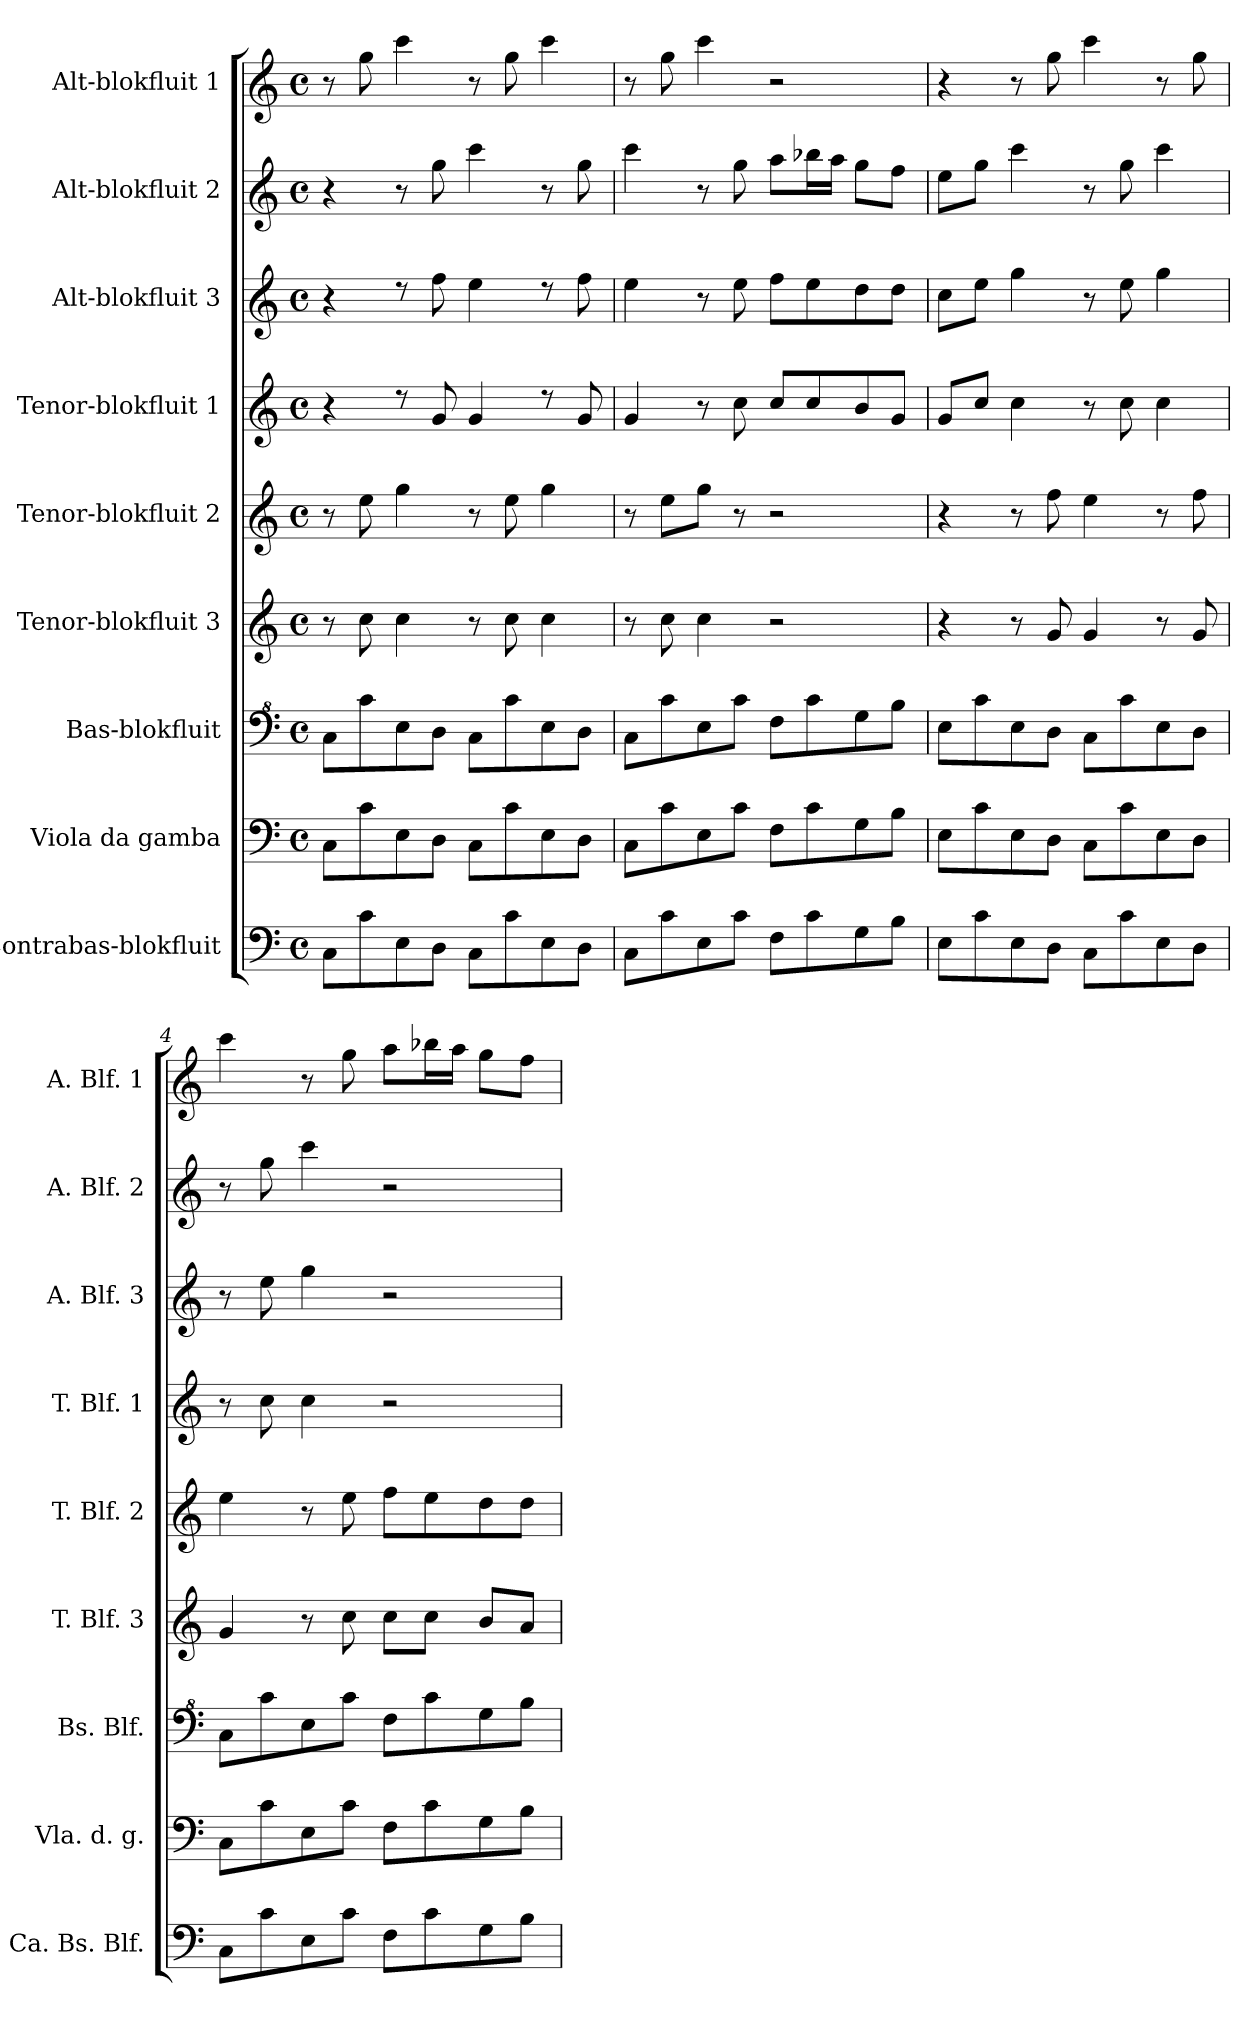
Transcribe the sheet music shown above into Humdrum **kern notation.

**kern	**kern	**kern	**kern	**kern	**kern	**kern	**kern	**kern
*part9	*part8	*part7	*part6	*part5	*part4	*part3	*part2	*part1
*staff9	*staff8	*staff7	*staff6	*staff5	*staff4	*staff3	*staff2	*staff1
*I"Contrabas-blokfluit	*I"Viola da gamba	*I"Bas-blokfluit	*I"Tenor-blokfluit 3	*I"Tenor-blokfluit 2	*I"Tenor-blokfluit 1	*I"Alt-blokfluit 3	*I"Alt-blokfluit 2	*I"Alt-blokfluit 1
*I'Ca. Bs. Blf.	*I'Vla. d. g.	*I'Bs. Blf.	*I'T. Blf. 3	*I'T. Blf. 2	*I'T. Blf. 1	*I'A. Blf. 3	*I'A. Blf. 2	*I'A. Blf. 1
*clefF4	*clefF4	*clefF^4	*clefG2	*clefG2	*clefG2	*clefG2	*clefG2	*clefG2
*k[]	*k[]	*k[]	*k[]	*k[]	*k[]	*k[]	*k[]	*k[]
*M4/4	*M4/4	*M4/4	*M4/4	*M4/4	*M4/4	*M4/4	*M4/4	*M4/4
*met(c)	*met(c)	*met(c)	*met(c)	*met(c)	*met(c)	*met(c)	*met(c)	*met(c)
*MM100	*MM100	*MM100	*MM100	*MM100	*MM100	*MM100	*MM100	*MM100
=1	=1	=1	=1	=1	=1	=1	=1	=1
8C\L	8C\L	8c\L	8r	8r	4r	4r	4r	8r
8c\	8c\	8cc\	8cc\	8ee\	.	.	.	8gg\
8E\	8E\	8e\	4cc\	4gg\	8rdd	8rdd	8r	4ccc\
8D\J	8D\J	8d\J	.	.	8g/	8ff\	8gg\	.
8C\L	8C\L	8c\L	8r	8r	4g/	4ee\	4ccc\	8r
8c\	8c\	8cc\	8cc\	8ee\	.	.	.	8gg\
8E\	8E\	8e\	4cc\	4gg\	8rdd	8rdd	8r	4ccc\
8D\J	8D\J	8d\J	.	.	8g/	8ff\	8gg\	.
=2	=2	=2	=2	=2	=2	=2	=2	=2
8C\L	8C\L	8c\L	8r	8r	4g/	4ee\	4ccc\	8r
8c\	8c\	8cc\	8cc\	8ee\L	.	.	.	8gg\
8E\	8E\	8e\	4cc\	8gg\J	8r	8r	8r	4ccc\
8c\J	8c\J	8cc\J	.	8r	8cc\	8ee\	8gg\	.
8F\L	8F\L	8f\L	2r	2r	8cc/L	8ff\L	8aa\L	2r
8c\	8c\	8cc\	.	.	8cc/	8ee\	16bb-X\L	.
.	.	.	.	.	.	.	16aa\JJ	.
8G\	8G\	8g\	.	.	8b/	8dd\	8gg\L	.
8B\J	8B\J	8b\J	.	.	8g/J	8dd\J	8ff\J	.
=3	=3	=3	=3	=3	=3	=3	=3	=3
8E\L	8E\L	8e\L	4r	4r	8g/L	8cc\L	8ee\L	4r
8c\	8c\	8cc\	.	.	8cc/J	8ee\J	8gg\J	.
8E\	8E\	8e\	8r	8r	4cc\	4gg\	4ccc\	8r
8D\J	8D\J	8d\J	8g/	8ff\	.	.	.	8gg\
8C\L	8C\L	8c\L	4g/	4ee\	8r	8r	8r	4ccc\
8c\	8c\	8cc\	.	.	8cc\	8ee\	8gg\	.
8E\	8E\	8e\	8r	8r	4cc\	4gg\	4ccc\	8r
8D\J	8D\J	8d\J	8g/	8ff\	.	.	.	8gg\
!!LO:PB:g=z
=4	=4	=4	=4	=4	=4	=4	=4	=4
8C\L	8C\L	8c\L	4g/	4ee\	8r	8r	8r	4ccc\
8c\	8c\	8cc\	.	.	8cc\	8ee\	8gg\	.
8E\	8E\	8e\	8r	8r	4cc\	4gg\	4ccc\	8r
8c\J	8c\J	8cc\J	8cc\	8ee\	.	.	.	8gg\
8F\L	8F\L	8f\L	8cc\L	8ff\L	2r	2r	2r	8aa\L
8c\	8c\	8cc\	8cc\J	8ee\	.	.	.	16bb-X\L
.	.	.	.	.	.	.	.	16aa\JJ
8G\	8G\	8g\	8b/L	8dd\	.	.	.	8gg\L
8B\J	8B\J	8b\J	8a/J	8dd\J	.	.	.	8ff\J
=	=	=	=	=	=	=	=	=
*-	*-	*-	*-	*-	*-	*-	*-	*-
